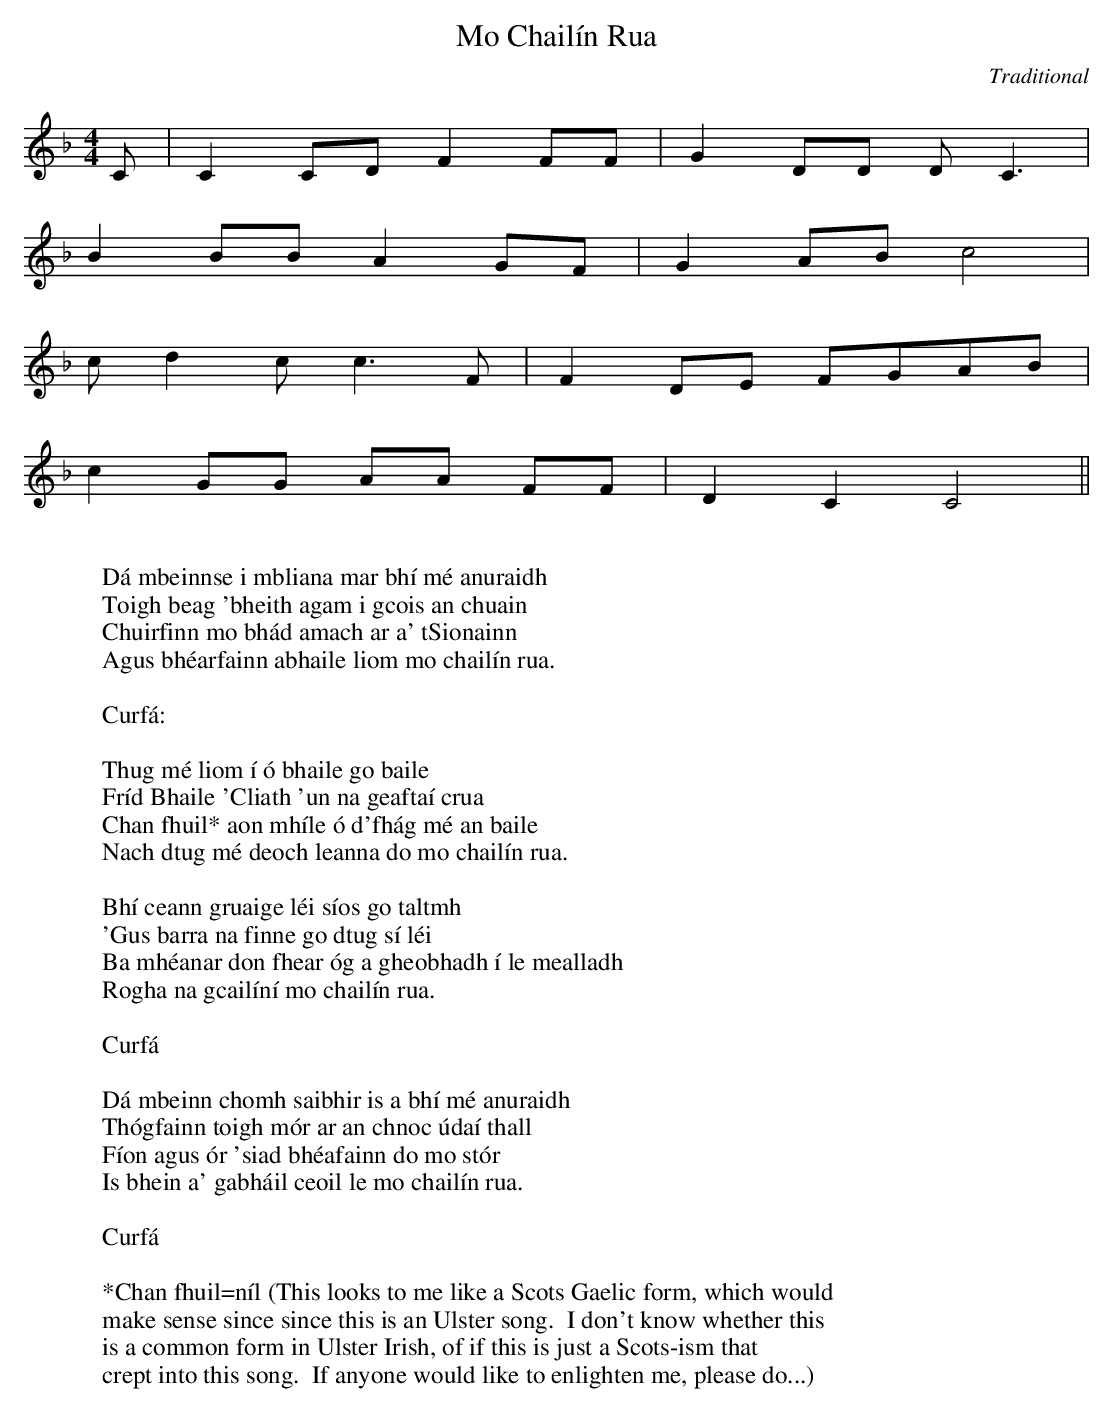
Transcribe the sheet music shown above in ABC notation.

X:1
T:Mo Chail\'in Rua
M:4/4
C:Traditional
K:F
C|C2CDF2FF|G2DD DC3|
B2BBA2GF|G2ABc4|
cd2cc3F|F2DE FGAB|
c2GG AA FF|D2C2C4||
W:
W: D\'a mbeinnse i mbliana mar bh\'i m\'e anuraidh
W: Toigh beag 'bheith agam i gcois an chuain
W: Chuirfinn mo bh\'ad amach ar a' tSionainn
W: Agus bh\'earfainn abhaile liom mo chail\'in rua.
W:
W: Curf\'a:
W:
W: Thug m\'e liom \'i \'o bhaile go baile
W: Fr\'id Bhaile 'Cliath 'un na geafta\'i crua
W: Chan fhuil* aon mh\'ile \'o d'fh\'ag m\'e an baile
W: Nach dtug m\'e deoch leanna do mo chail\'in rua.
W:
W: Bh\'i ceann gruaige l\'ei s\'ios go taltmh
W: 'Gus barra na finne go dtug s\'i l\'ei
W: Ba mh\'eanar don fhear \'og a gheobhadh \'i le mealladh
W: Rogha na gcail\'in\'i mo chail\'in rua.
W:
W: Curf\'a
W:
W: D\'a mbeinn chomh saibhir is a bh\'i m\'e anuraidh
W: Th\'ogfainn toigh m\'or ar an chnoc \'uda\'i thall
W: F\'ion agus \'or 'siad bh\'eafainn do mo st\'or
W: Is bhein a' gabh\'ail ceoil le mo chail\'in rua.
W:
W: Curf\'a
W:
W: *Chan fhuil=n\'il (This looks to me like a Scots Gaelic form, which would
W: make sense since since this is an Ulster song.  I don't know whether this
W: is a common form in Ulster Irish, of if this is just a Scots-ism that
W: crept into this song.  If anyone would like to enlighten me, please do...)
